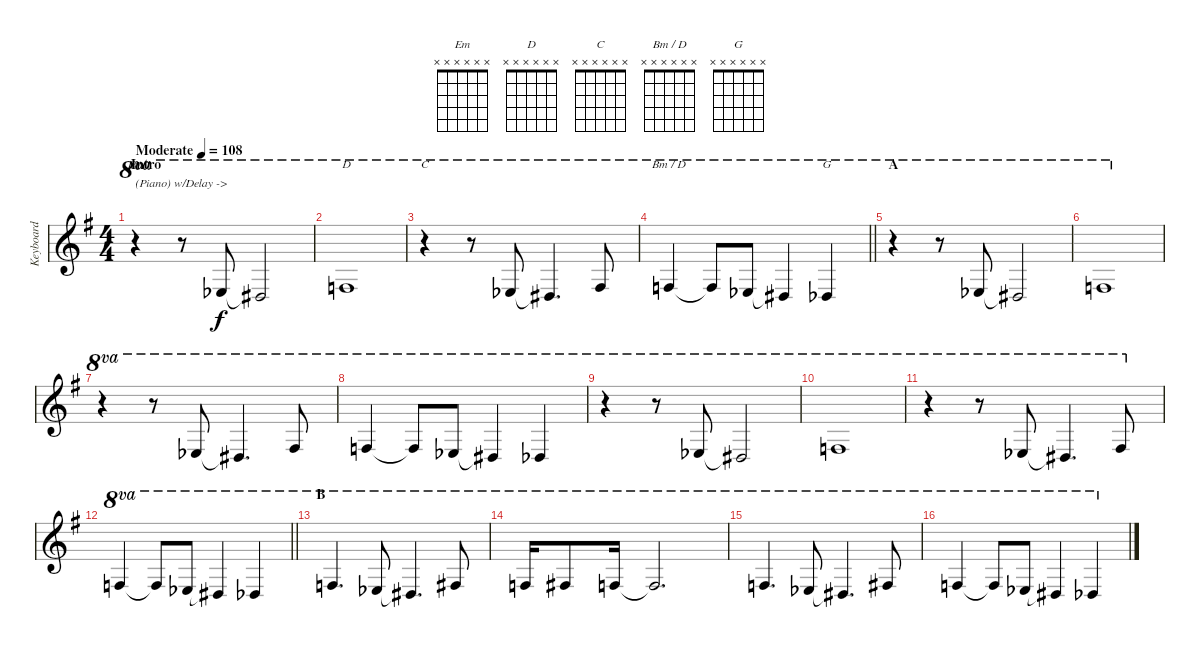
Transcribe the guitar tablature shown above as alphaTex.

\track ("Keyboard" "Keyboard") {instrument acousticgrandpiano}
\staff {score}
\tuning (E4 B3 G3 D3 A2 E2) {hide}
\chord ("Em" x x x x x x)
\chord ("D" x x x x x x)
\chord ("C" x x x x x x)
\chord ("Bm / D" x x x x x x)
\chord ("G" x x x x x x)
\ts (4 4)
\section ("" "Intro")
\tempo (108 "Moderate")
\clef g2
\ks eminor
r.4{ch "Em" ot 8va txt "(Piano) w/Delay ->" dy f instrument acousticgrandpiano} r.8{ot 8va} 13.4{acc b}.8{ot 8va} 13.4{t}.2{ot 8va} |
15.4.1{ch "D" ot 8va} |
r.4{ch "C" ot 8va} r.8{ot 8va} 13.4{acc b}.8{ot 8va} 13.4{t}.4{d ot 8va} 11.3.8{ot 8va} |
\barLineRight lightlight
10.3.4{ch "Bm / D" ot 8va} 10.3{t}.8{ot 8va} 8.3{acc b}.8{ot 8va} 8.3{t}.4{ot 8va} 6.3{acc b}.4{ch "G" ot 8va} |
\section ("" "A")
r.4{ot 8va} r.8{ot 8va} 13.4{acc b}.8{ot 8va} 13.4{t}.2{ot 8va} |
15.4.1{ot 8va} |
r.4{ot 8va} r.8{ot 8va} 13.4{acc b}.8{ot 8va} 13.4{t}.4{d ot 8va} 11.3.8{ot 8va} |
10.3.4{ot 8va} 10.3{t}.8{ot 8va} 8.3{acc b}.8{ot 8va} 8.3{t}.4{ot 8va} 6.3{acc b}.4{ot 8va} |
r.4{ot 8va} r.8{ot 8va} 13.4{acc b}.8{ot 8va} 13.4{t}.2{ot 8va} |
15.4.1{ot 8va} |
r.4{ot 8va} r.8{ot 8va} 13.4{acc b}.8{ot 8va} 13.4{t}.4{d ot 8va} 11.3.8{ot 8va} |
\barLineRight lightlight
10.3.4{ot 8va} 10.3{t}.8{ot 8va} 8.3{acc b}.8{ot 8va} 8.3{t}.4{ot 8va} 6.3{acc b}.4{ot 8va} |
\section ("" "B")
10.3.4{d ot 8va} 8.3{acc b}.8{ot 8va} 8.3{t}.4{d ot 8va} 7.2.8{ot 8va} |
10.3.16{ot 8va} 7.2.8{ot 8va} 10.3.16{ot 8va} 10.3{t}.2{d ot 8va} |
10.3.4{d ot 8va} 8.3{acc b}.8{ot 8va} 8.3{t}.4{d ot 8va} 7.2.8{ot 8va} |
10.3.4{ot 8va} 10.3{t}.8{ot 8va} 8.3{acc b}.8{ot 8va} 8.3{t}.4{ot 8va} 6.3{acc b}.4{ot 8va}
